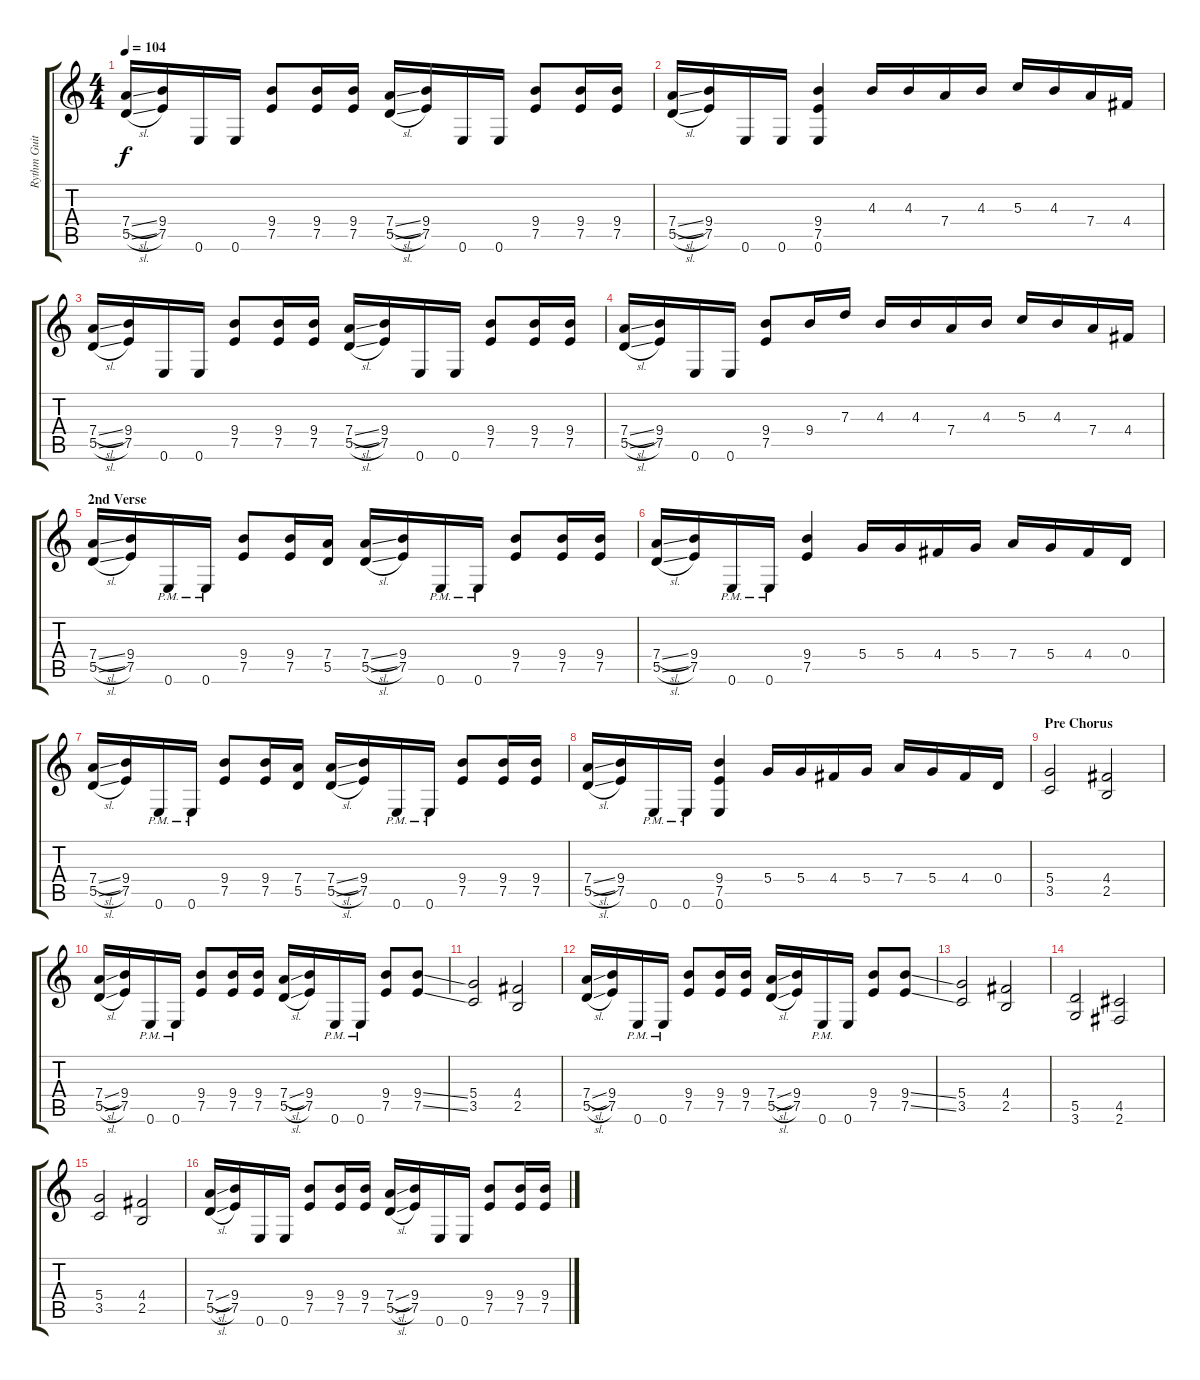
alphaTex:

\track ("Rythm Guitar 2" "Rythm Guit") {instrument distortionguitar}
\staff {score tabs}
\tuning (E4 B3 G3 D3 A2 E2) {hide}
\ts (4 4)
\tempo 104
\clef g2
\ks c
(7.4{sl} 5.5{sl}).16{dy f} (9.4 7.5).16 0.6.16 0.6.16 (9.4 7.5).8 (9.4 7.5).16 (9.4 7.5).16 (7.4{sl} 5.5{sl}).16 (9.4 7.5).16 0.6.16 0.6.16 (9.4 7.5).8 (9.4 7.5).16 (9.4 7.5).16 |
(7.4{sl} 5.5{sl}).16 (9.4 7.5).16 0.6.16 0.6.16 (9.4 7.5 0.6).4 4.3.16 4.3.16 7.4.16 4.3.16 5.3.16 4.3.16 7.4.16 4.4.16 |
(7.4{sl} 5.5{sl}).16 (9.4 7.5).16 0.6.16 0.6.16 (9.4 7.5).8 (9.4 7.5).16 (9.4 7.5).16 (7.4{sl} 5.5{sl}).16 (9.4 7.5).16 0.6.16 0.6.16 (9.4 7.5).8 (9.4 7.5).16 (9.4 7.5).16 |
(7.4{sl} 5.5{sl}).16 (9.4 7.5).16 0.6.16 0.6.16 (9.4 7.5).8 9.4.16 7.3.16 4.3.16 4.3.16 7.4.16 4.3.16 5.3.16 4.3.16 7.4.16 4.4.16 |
\section ("" "2nd Verse")
(7.4{sl} 5.5{sl}).16 (9.4 7.5).16 0.6{pm}.16 0.6{pm}.16 (9.4 7.5).8 (9.4 7.5).16 (7.4 5.5).16 (7.4{sl} 5.5{sl}).16 (9.4 7.5).16 0.6{pm}.16 0.6{pm}.16 (9.4 7.5).8 (9.4 7.5).16 (9.4 7.5).16 |
(7.4{sl} 5.5{sl}).16 (9.4 7.5).16 0.6{pm}.16 0.6{pm}.16 (9.4 7.5).4 5.4.16 5.4.16 4.4.16 5.4.16 7.4.16 5.4.16 4.4.16 0.4.16 |
(7.4{sl} 5.5{sl}).16 (9.4 7.5).16 0.6{pm}.16 0.6{pm}.16 (9.4 7.5).8 (9.4 7.5).16 (7.4 5.5).16 (7.4{sl} 5.5{sl}).16 (9.4 7.5).16 0.6{pm}.16 0.6{pm}.16 (9.4 7.5).8 (9.4 7.5).16 (9.4 7.5).16 |
(7.4{sl} 5.5{sl}).16 (9.4 7.5).16 0.6{pm}.16 0.6{pm}.16 (9.4 7.5 0.6).4 5.4.16 5.4.16 4.4.16 5.4.16 7.4.16 5.4.16 4.4.16 0.4.16 |
\section ("" "Pre Chorus")
(5.4 3.5).2 (4.4 2.5).2 |
(7.4{sl} 5.5{sl}).16 (9.4 7.5).16 0.6{pm}.16 0.6{pm}.16 (9.4 7.5).8 (9.4 7.5).16 (9.4 7.5).16 (7.4{sl} 5.5{sl}).16 (9.4 7.5).16 0.6{pm}.16 0.6{pm}.16 (9.4 7.5).8 (9.4{ss} 7.5{ss}).8 |
(5.4 3.5).2 (4.4 2.5).2 |
(7.4{sl} 5.5{sl}).16 (9.4 7.5).16 0.6{pm}.16 0.6{pm}.16 (9.4 7.5).8 (9.4 7.5).16 (9.4 7.5).16 (7.4{sl} 5.5{sl}).16 (9.4 7.5).16 0.6{pm}.16 0.6.16 (9.4 7.5).8 (9.4{ss} 7.5{ss}).8 |
(5.4 3.5).2 (4.4 2.5).2 |
(5.5 3.6).2 (4.5 2.6).2 |
(5.4 3.5).2 (4.4 2.5).2 |
(7.4{sl} 5.5{sl}).16 (9.4 7.5).16 0.6.16 0.6.16 (9.4 7.5).8 (9.4 7.5).16 (9.4 7.5).16 (7.4{sl} 5.5{sl}).16 (9.4 7.5).16 0.6.16 0.6.16 (9.4 7.5).8 (9.4 7.5).16 (9.4 7.5).16
